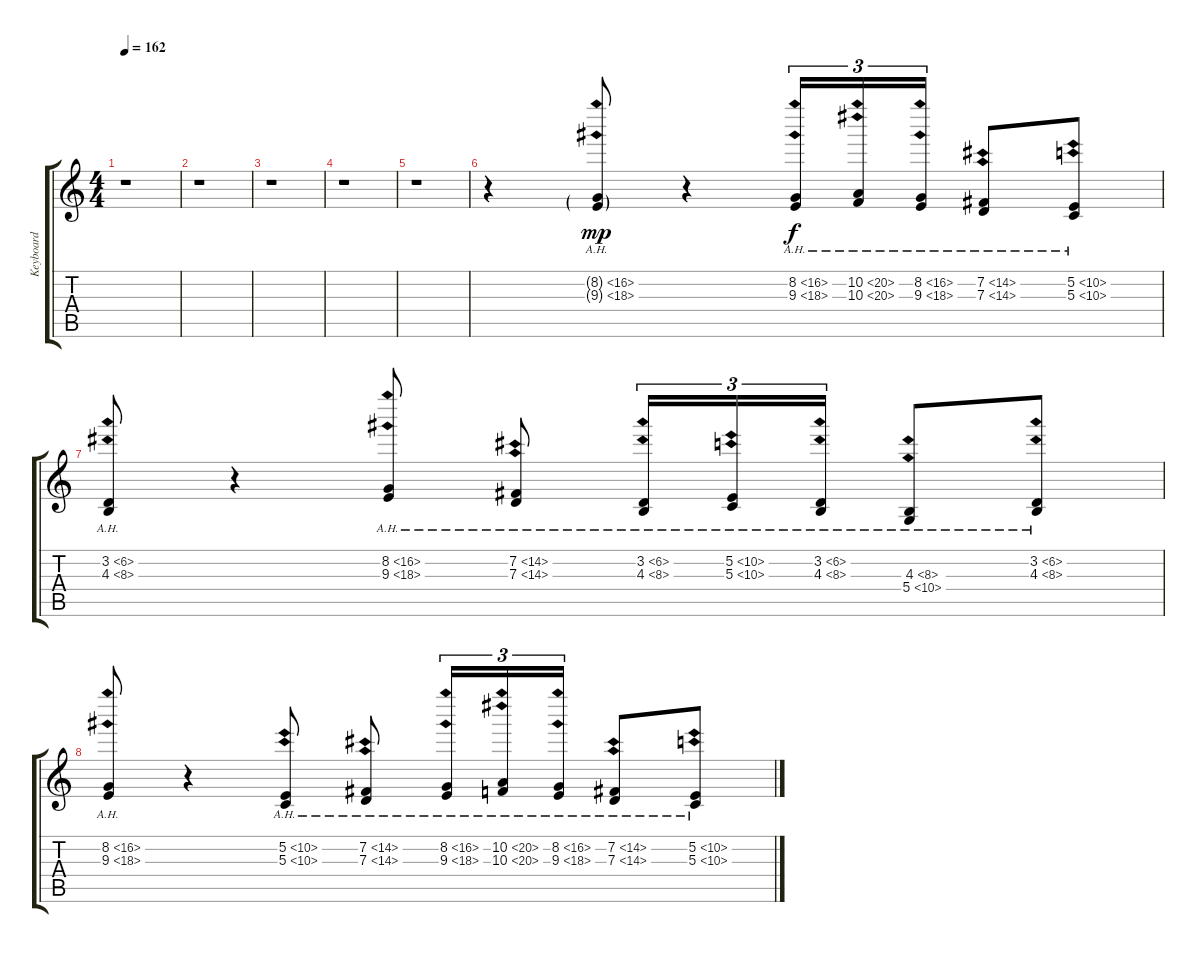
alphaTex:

\track ("Keyboard" "Keyboard") {instrument stringensemble1}
\staff {score tabs}
\tuning (E4 B3 G3 D3 A2 E2) {hide}
\ts (4 4)
\tempo 162
\clef g2
\ks c
r.1{dy f} |
r.1 |
r.1 |
r.1 |
r.1 |
r.4{volume 11 instrument harpsichord} (8.2{ah 8 g} 9.3{ah 9 g}).8{dy mp} r.4 (8.2{ah 8} 9.3{ah 9}).16{tu (3 2) dy f} (10.2{ah 10} 10.3{ah 10}).16{tu (3 2)} (8.2{ah 8} 9.3{ah 9}).16{tu (3 2)} (7.2{ah 7} 7.3{ah 7}).8 (5.2{ah 5} 5.3{ah 5}).8 |
(3.2{ah 3} 4.3{ah 4}).8 r.4 (8.2{ah 8} 9.3{ah 9}).8 (7.2{ah 7} 7.3{ah 7}).8 (3.2{ah 3} 4.3{ah 4}).16{tu (3 2)} (5.2{ah 5} 5.3{ah 5}).16{tu (3 2)} (3.2{ah 3} 4.3{ah 4}).16{tu (3 2)} (4.3{ah 4} 5.4{ah 5}).8 (3.2{ah 3} 4.3{ah 4}).8 |
(8.2{ah 8} 9.3{ah 9}).8 r.4 (5.2{ah 5} 5.3{ah 5}).8 (7.2{ah 7} 7.3{ah 7}).8 (8.2{ah 8} 9.3{ah 9}).16{tu (3 2)} (10.2{ah 10} 10.3{ah 10}).16{tu (3 2)} (8.2{ah 8} 9.3{ah 9}).16{tu (3 2)} (7.2{ah 7} 7.3{ah 7}).8 (5.2{ah 5} 5.3{ah 5}).8
